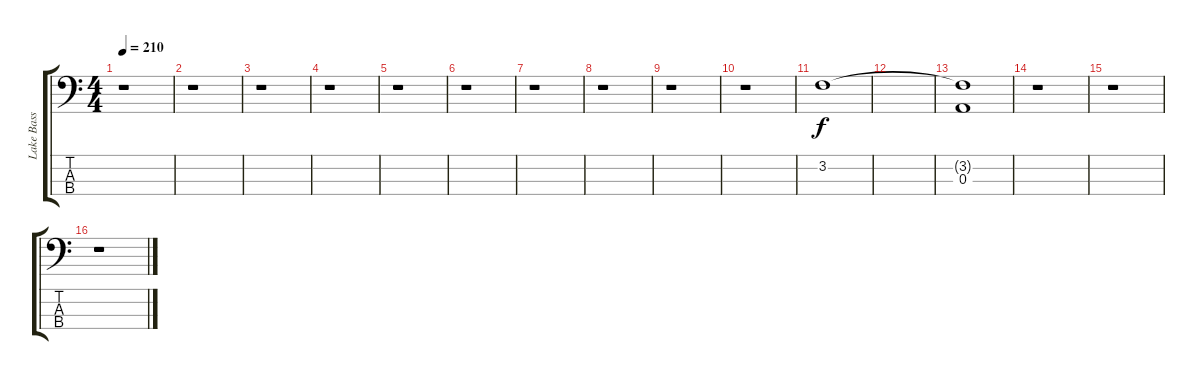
\track ("Lake Bass" "Lake Bass") {instrument electricbasspick}
\staff {score tabs}
\tuning (G2 D2 A1 E1) {hide}
\ts (4 4)
\tempo 210
\clef f4
\ks c
r.1{dy f} |
r.1 |
r.1 |
r.1 |
r.1 |
r.1 |
r.1 |
r.1 |
r.1 |
r.1 |
3.2.1 |
|
(3.2{t} 0.3).1 |
r.1 |
r.1 |
r.1
